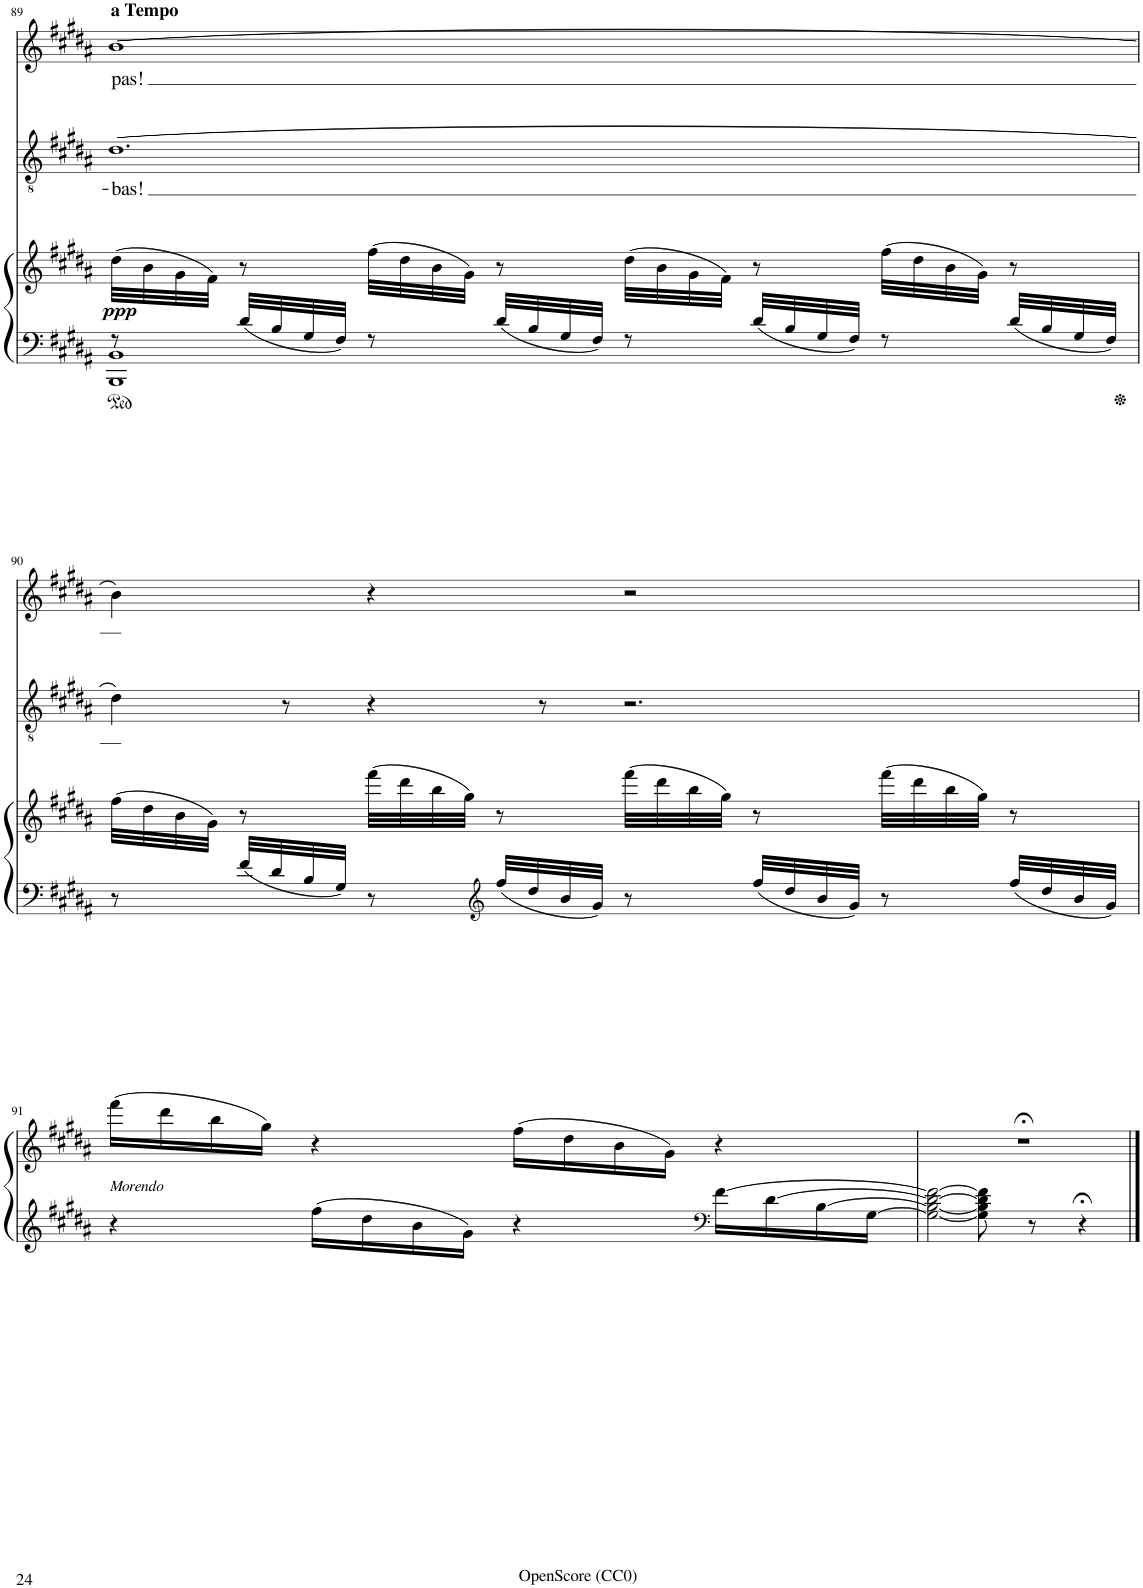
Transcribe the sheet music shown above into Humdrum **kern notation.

**kern	**kern	**dynam	**kern	**text	**kern	**text
*part3	*part3	*part3	*part2	*part2	*part1	*part1
*staff4	*staff3	*staff3/4	*staff2	*staff2	*staff1	*staff1
*I"Piano	*	*	*I"Tenor	*	*I"Chant Voice	*
*I'Pno	*	*	*	*	*	*
!!LO:PB:g=z
*clefF4	*clefG2	*	*clefGv2	*	*clefG2	*
*	*	*	*	*	*Trd1c2	*
*k[f#c#g#d#a#]	*k[f#c#g#d#a#]	*	*k[f#c#g#d#a#]	*	*k[f#c#g#d#a#]	*
*M4/4	*M4/4	*	*M12/8	*	*M4/4	*
*met(c)	*met(c)	*	*	*	*met(c)	*
=89	=89	=89	=89	=89	=89	=89
*^	*	*	*	*	*	*
!	!	!	!	!	!	!LO:TX:a:B:t=a Tempo	!
!	!	!	!LO:DY:b	!	!LO:LY:b	!	!LO:LY:b
8r	1BBB 1BB	(>32dd#\LLL	ppp	[1.d#	-bas!	[1b	pas!
.	.	32b\	.	.	.	.	.
.	.	32g#\	.	.	.	.	.
.	.	32f#\JJJ)	.	.	.	.	.
32d#/LLL	.	8r	.	.	.	.	.
32B/	.	.	.	.	.	.	.
32G#/	.	.	.	.	.	.	.
32F#/JJJ	.	.	.	.	.	.	.
8r	.	(>32ff#\LLL	.	.	.	.	.
.	.	32dd#\	.	.	.	.	.
.	.	32b\	.	.	.	.	.
.	.	32g#\JJJ)	.	.	.	.	.
32d#/LLL	.	8r	.	.	.	.	.
32B/	.	.	.	.	.	.	.
32G#/	.	.	.	.	.	.	.
32F#/JJJ	.	.	.	.	.	.	.
8r	.	(>32dd#\LLL	.	.	.	.	.
.	.	32b\	.	.	.	.	.
.	.	32g#\	.	.	.	.	.
.	.	32f#\JJJ)	.	.	.	.	.
32d#/LLL	.	8r	.	.	.	.	.
32B/	.	.	.	.	.	.	.
32G#/	.	.	.	.	.	.	.
32F#/JJJ	.	.	.	.	.	.	.
8r	.	(>32ff#\LLL	.	.	.	.	.
.	.	32dd#\	.	.	.	.	.
.	.	32b\	.	.	.	.	.
.	.	32g#\JJJ)	.	.	.	.	.
32d#/LLL	.	8r	.	.	.	.	.
32B/	.	.	.	.	.	.	.
32G#/	.	.	.	.	.	.	.
32F#/JJJ	.	.	.	.	.	.	.
2ryy	2ryy	2ryy	.	.	.	2ryy	.
*v	*v	*	*	*	*	*	*
!!LO:LB:g=z
=90	=90	=90	=90	=90	=90	=90
8r	(>32ff#\LLL	.	4d#\]	.	4b\]	.
.	32dd#\	.	.	.	.	.
.	32b\	.	.	.	.	.
.	32g#\JJJ)	.	.	.	.	.
32f#/LLL	8r	.	.	.	.	.
32d#/	.	.	.	.	.	.
32B/	.	.	.	.	.	.
32G#/JJJ	.	.	.	.	.	.
8r	(>32fff#\LLL	.	8r	.	4r	.
.	32ddd#\	.	.	.	.	.
.	32bb\	.	.	.	.	.
.	32gg#\JJJ)	.	.	.	.	.
*clefG2	*	*	*	*	*	*
32ff#/LLL	8r	.	4r	.	.	.
32dd#/	.	.	.	.	.	.
32b/	.	.	.	.	.	.
32g#/JJJ	.	.	.	.	.	.
8r	(>32fff#\LLL	.	.	.	2r	.
.	32ddd#\	.	.	.	.	.
.	32bb\	.	.	.	.	.
.	32gg#\JJJ)	.	.	.	.	.
32ff#/LLL	8r	.	8r	.	.	.
32dd#/	.	.	.	.	.	.
32b/	.	.	.	.	.	.
32g#/JJJ	.	.	.	.	.	.
8r	(>32fff#\LLL	.	2.r	.	.	.
.	32ddd#\	.	.	.	.	.
.	32bb\	.	.	.	.	.
.	32gg#\JJJ)	.	.	.	.	.
32ff#/LLL	8r	.	.	.	.	.
32dd#/	.	.	.	.	.	.
32b/	.	.	.	.	.	.
32g#/JJJ	.	.	.	.	.	.
2ryy	2ryy	.	.	.	2ryy	.
!!LO:LB:g=z
=91	=91	=91	=91	=91	=91	=91
!	!LO:TX:b:i:t=Morendo	!	!	!	!	!
4r	(16fff#\LL	.	1.r	.	1r	.
.	16ddd#\	.	.	.	.	.
.	16bb\	.	.	.	.	.
.	16gg#\JJ)	.	.	.	.	.
16ff#\LL	4r	.	.	.	.	.
16dd#\	.	.	.	.	.	.
16b\	.	.	.	.	.	.
16g#\JJ	.	.	.	.	.	.
4r	(16ff#\LL	.	.	.	.	.
.	16dd#\	.	.	.	.	.
.	16b\	.	.	.	.	.
.	16g#\JJ)	.	.	.	.	.
*clefF4	*	*	*	*	*	*
[16f#\LL	4r	.	.	.	.	.
[16d#\	.	.	.	.	.	.
[16B\	.	.	.	.	.	.
[16G#\JJ	.	.	.	.	.	.
2ryy	2ryy	.	.	.	2ryy	.
=92	=92	=92	=92	=92	=92	=92
2G#\_ 2B\_ 2d#\_ 2f#\_	1r;<	.	1.r;<	.	1r;<	.
8G#\] 8B\] 8d#\] 8f#\]	.	.	.	.	.	.
8r	.	.	.	.	.	.
4r;<	.	.	.	.	.	.
2ryy	2ryy	.	.	.	2ryy	.
==	==	==	==	==	==	==
*-	*-	*-	*-	*-	*-	*-
